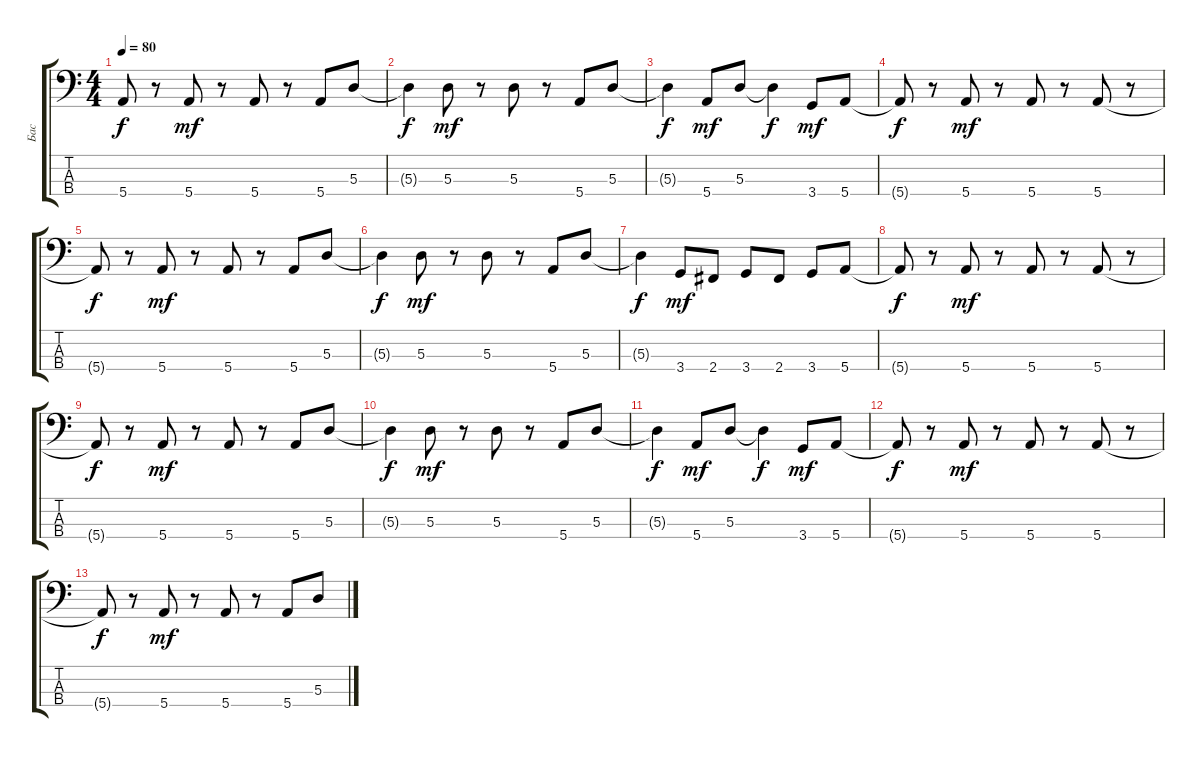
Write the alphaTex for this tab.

\track ("Бас" "Бас") {instrument electricbassfinger}
\staff {score tabs}
\tuning (G2 D2 A1 E1) {hide}
\ts (4 4)
\tempo 80
\clef f4
\ks aminor
5.4{t}.8{dy f} r.8 5.4.8{dy mf} r.8 5.4.8 r.8 5.4.8 5.3.8 |
5.3{t}.4{dy f} 5.3.8{dy mf} r.8 5.3.8 r.8 5.4.8 5.3.8 |
5.3{t}.4{dy f} 5.4.8{dy mf} 5.3.8 5.3{t}.4{dy f} 3.4.8{dy mf} 5.4.8 |
5.4{t}.8{dy f} r.8 5.4.8{dy mf} r.8 5.4.8 r.8 5.4.8 r.8 |
5.4{t}.8{dy f} r.8 5.4.8{dy mf} r.8 5.4.8 r.8 5.4.8 5.3.8 |
5.3{t}.4{dy f} 5.3.8{dy mf} r.8 5.3.8 r.8 5.4.8 5.3.8 |
5.3{t}.4{dy f} 3.4.8{dy mf} 2.4.8 3.4.8 2.4.8 3.4.8 5.4.8 |
5.4{t}.8{dy f} r.8 5.4.8{dy mf} r.8 5.4.8 r.8 5.4.8 r.8 |
5.4{t}.8{dy f} r.8 5.4.8{dy mf} r.8 5.4.8 r.8 5.4.8 5.3.8 |
5.3{t}.4{dy f} 5.3.8{dy mf} r.8 5.3.8 r.8 5.4.8 5.3.8 |
5.3{t}.4{dy f} 5.4.8{dy mf} 5.3.8 5.3{t}.4{dy f} 3.4.8{dy mf} 5.4.8 |
5.4{t}.8{dy f} r.8 5.4.8{dy mf} r.8 5.4.8 r.8 5.4.8 r.8 |
5.4{t}.8{dy f} r.8 5.4.8{dy mf} r.8 5.4.8 r.8 5.4.8 5.3.8
